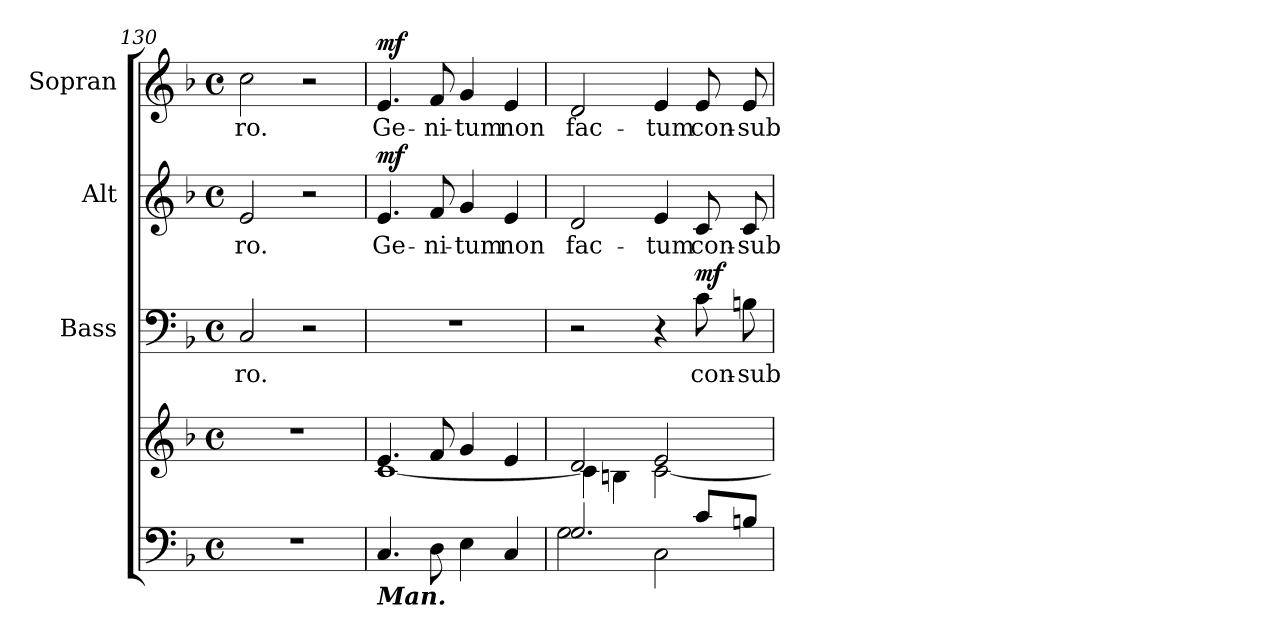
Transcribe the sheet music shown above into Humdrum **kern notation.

**kern	**kern	**kern	**text	**dynam	**kern	**text	**dynam	**kern	**text	**dynam
*part4	*part4	*part3	*part3	*part3	*part2	*part2	*part2	*part1	*part1	*part1
*staff5	*staff4	*staff3	*staff3	*staff3	*staff2	*staff2	*staff2	*staff1	*staff1	*staff1
*	*	*I"Bass	*	*	*I"Alt	*	*	*I"Sopran	*	*
*	*	*I'B.	*	*	*I'A.	*	*	*I'S.	*	*
*clefF4	*clefG2	*clefF4	*	*	*clefG2	*	*	*clefG2	*	*
*k[b-]	*k[b-]	*k[b-]	*	*	*k[b-]	*	*	*k[b-]	*	*
*F:	*F:	*F:	*	*	*F:	*	*	*F:	*	*
*M4/4	*M4/4	*M4/4	*	*	*M4/4	*	*	*M4/4	*	*
*met(c)	*met(c)	*met(c)	*	*	*met(c)	*	*	*met(c)	*	*
=130	=130	=130	=130	=130	=130	=130	=130	=130	=130	=130
!	!	!	!LO:LY:b	!	!	!LO:LY:b	!	!	!LO:LY:b	!
1r	1r	2C/	-ro.	.	2e/	-ro.	.	2cc\	-ro.	.
.	.	2r	.	.	2r	.	.	2r	.	.
=131	=131	=131	=131	=131	=131	=131	=131	=131	=131	=131
*	*^	*	*	*	*	*	*	*	*	*
!LO:TX:b:Bi:t=Man.	!	!	!	!	!	!	!	!	!	!	!
!	!	!	!	!	!	!	!LO:LY:b	!LO:DY:a	!	!LO:LY:b	!LO:DY:a
4.C/	4.e/	[<1c	1r	.	.	4.e/	Ge-	mf	4.e/	Ge-	mf
!	!	!	!	!	!	!	!LO:LY:b	!	!	!LO:LY:b	!
8D\	8f/	.	.	.	.	8f/	-ni-	.	8f/	-ni-	.
!	!	!	!	!	!	!	!LO:LY:b	!	!	!LO:LY:b	!
4E\	4g/	.	.	.	.	4g/	-tum	.	4g/	-tum	.
!	!	!	!	!	!	!	!LO:LY:b	!	!	!LO:LY:b	!
4C/	4e/	.	.	.	.	4e/	non	.	4e/	non	.
=132	=132	=132	=132	=132	=132	=132	=132	=132	=132	=132	=132
*^	*	*	*	*	*	*	*	*	*	*	*
!	!	!	!	!	!	!	!	!LO:LY:b	!	!	!LO:LY:b	!
2.G/	2G\	2d/	4c\]	2r	.	.	2d/	fac-	.	2d/	fac-	.
.	.	.	4Bn\	.	.	.	.	.	.	.	.	.
!	!	!	!	!	!	!	!	!LO:LY:b	!	!	!LO:LY:b	!
.	2C\	2e/	[<2c\	4r	.	.	4e/	-tum	.	4e/	-tum	.
!	!	!	!	!	!LO:LY:b	!LO:DY:a	!	!LO:LY:b	!	!	!LO:LY:b	!
8c/L	.	.	.	8c\	con-	mf	8c/	con-	.	8e/	con-	.
!	!	!	!	!	!LO:LY:b	!	!	!LO:LY:b	!	!	!LO:LY:b	!
8Bn/J	.	.	.	8Bn\	-sub-	.	8c/	-sub-	.	8e/	-sub-	.
*v	*v	*	*	*	*	*	*	*	*	*	*	*
*	*v	*v	*	*	*	*	*	*	*	*	*
=	=	=	=	=	=	=	=	=	=	=
*-	*-	*-	*-	*-	*-	*-	*-	*-	*-	*-
